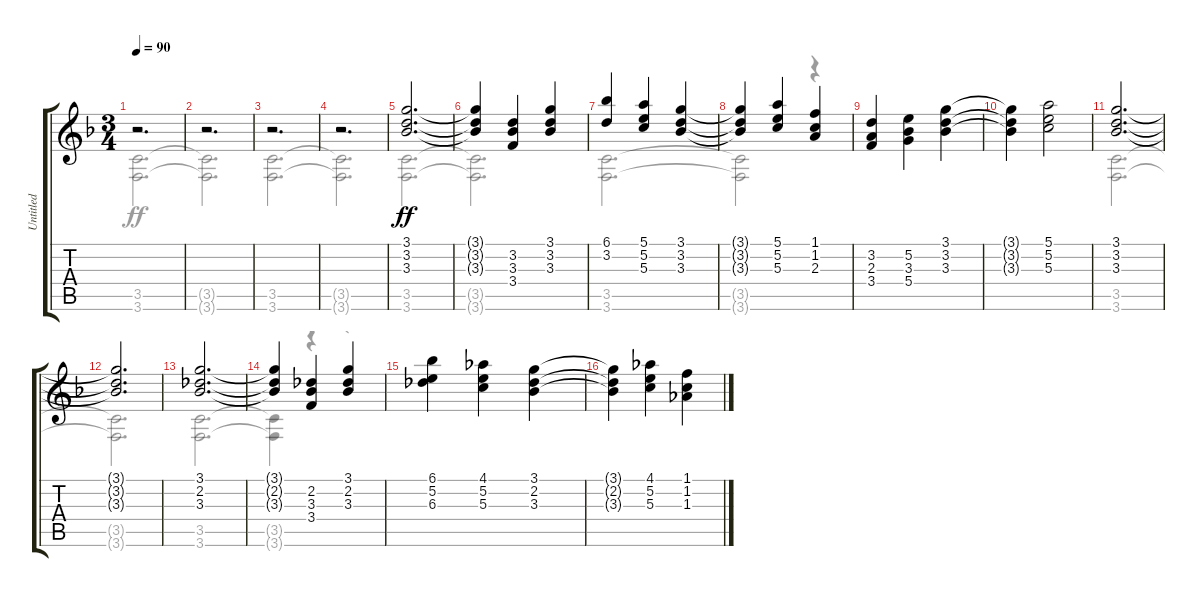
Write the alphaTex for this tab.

\track ("Untitled" "Untitled") {instrument acousticguitarnylon}
\staff {score tabs}
\tuning (E4 B3 G3 D3 A2 D2) {hide}
\voice
\ts (3 4)
\tempo 90
\clef g2
\ks f
r.2{d dy ff instrument acousticguitarnylon} |
r.2{d} |
r.2{d} |
r.2{d} |
(3.1 3.2 3.3).2{d} |
(3.1{t} 3.2{t} 3.3{t}).4 (3.2 3.3 3.4).4 (3.1 3.2 3.3).4 |
(6.1 3.2).4 (5.1 5.2 5.3).4 (3.1 3.2 3.3).4 |
(3.1{t} 3.2{t} 3.3{t}).4 (5.1 5.2 5.3).4 (1.1 1.2 2.3).4 |
(3.2 2.3 3.4).4 (5.2 3.3 5.4).4 (3.1 3.2 3.3).4 |
(3.1{t} 3.2{t} 3.3{t}).4 (5.1 5.2 5.3).2 |
(3.1 3.2 3.3).2{d} |
(3.1{t} 3.2{t} 3.3{t}).2{d} |
(3.1 2.2 3.3).2{d} |
(3.1{t} 2.2{t} 3.3{t}).4 (2.2 3.3 3.4).4 (3.1 2.2 3.3).4 |
(6.1 5.2 6.3).4 (4.1 5.2 5.3).4 (3.1 2.2 3.3).4 |
(3.1{t} 2.2{t} 3.3{t}).4 (4.1 5.2 5.3).4 (1.1 1.2 1.3).4
\voice
\clef g2
\ottava regular
\simile none
\ks f
(3.5 3.6).2{d dy ff} |
(3.5{t} 3.6{t}).2{d} |
(3.5 3.6).2{d} |
(3.5{t} 3.6{t}).2{d} |
(3.5 3.6).2{d} |
(3.5{t} 3.6{t}).2{d} |
(3.5 3.6).2{d} |
(3.5{t} 3.6{t}).2 r.4 |
|
|
(3.5 3.6).2{d} |
(3.5{t} 3.6{t}).2{d} |
(3.5 3.6).2{d} |
(3.5{t} 3.6{t}).4 r.4 r.4 |
|
